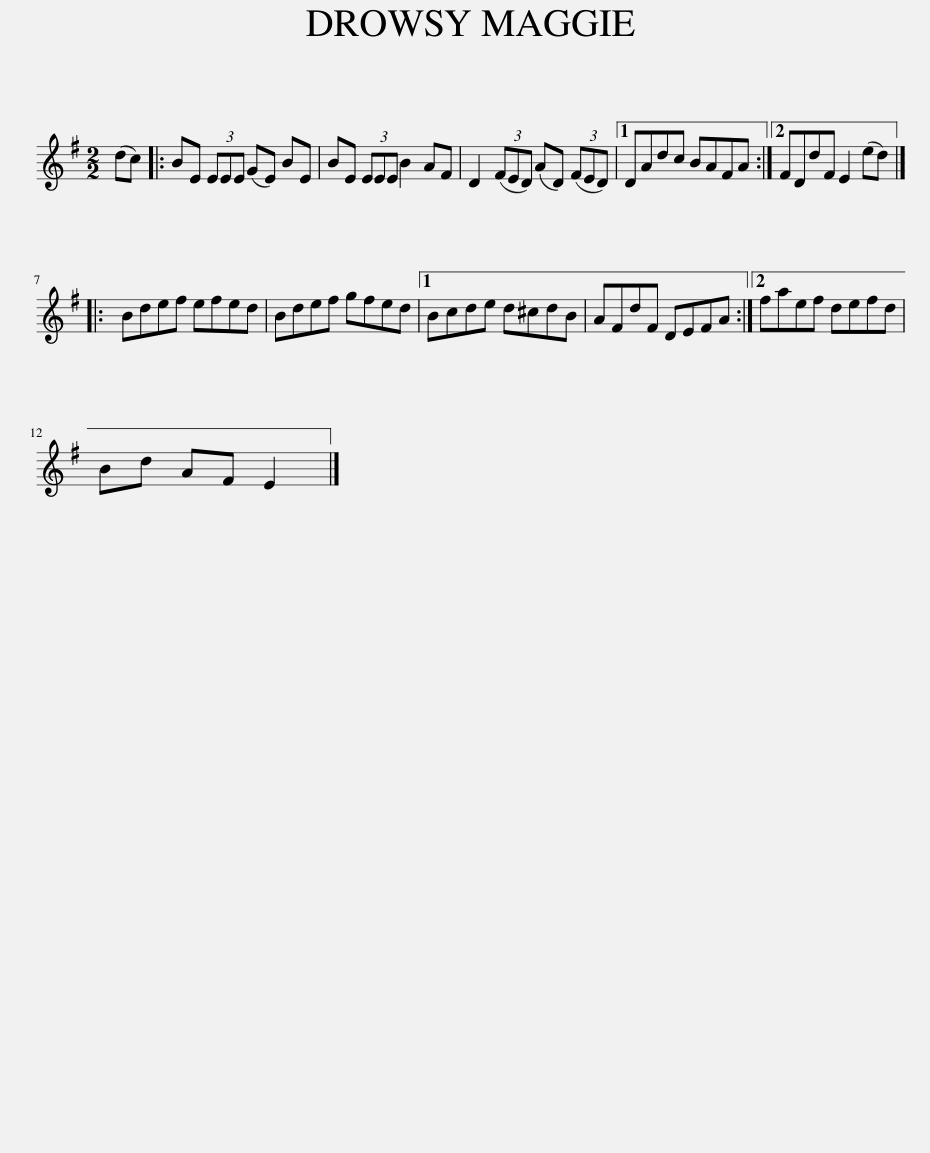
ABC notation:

X:1
L:1/8
M:2/2
I:linebreak $
K:Emin
V:1 treble
V:1
 (dc) |: BE (3EEE (GE) BE | BE (3EEE B2 AF | D2 (3(FED) (AD) (3(FED) |1 DAdc BAFA :|2 %5
 FDdF E2 (ed) |]:$ Bdef efed | Bdef gfed |1 Bcde d^cdB | AFdF DEFA :|2 %10
 faef defd |$ Bd AF E2 |] %12
